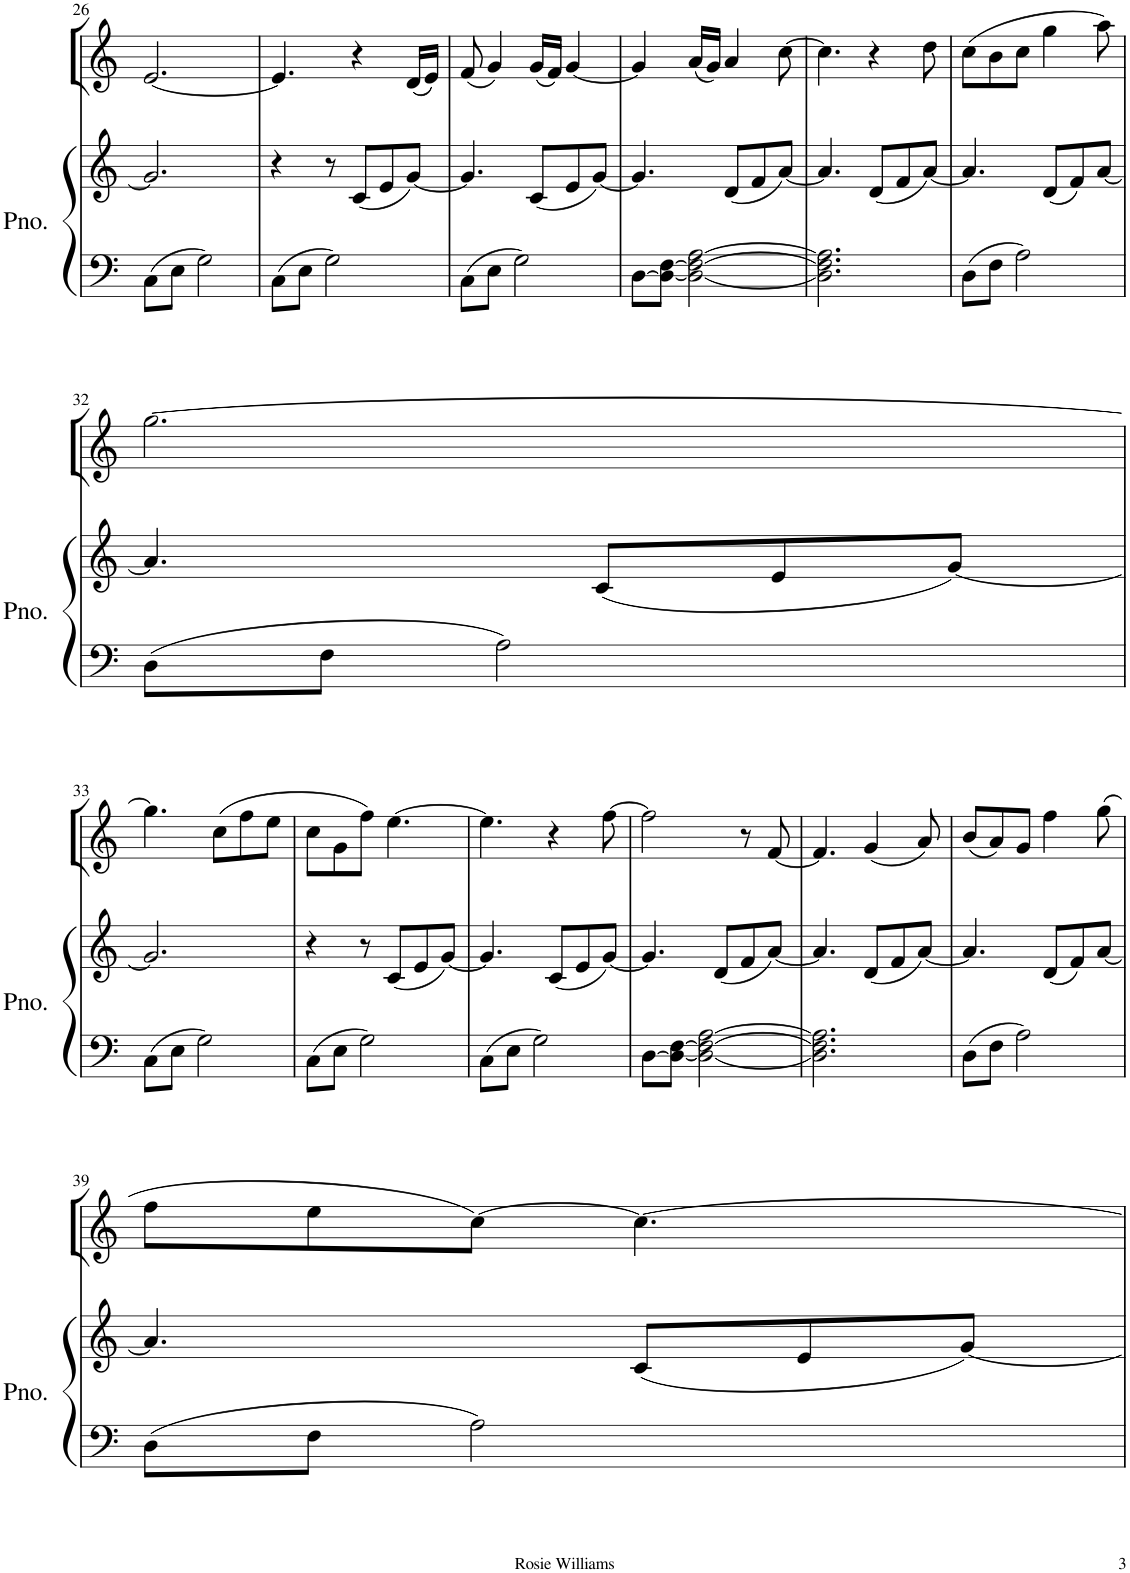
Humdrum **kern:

**kern	**kern	**kern
*part2	*part2	*part1
*staff3	*staff2	*staff1
*I"Piano	*	*I"Flute
*I'Pno.	*	*I'Fl
!!LO:PB:g=z
*clefF4	*clefG2	*clefG2
*k[]	*k[]	*k[]
*M6/8	*M6/8	*M6/8
=26	=26	=26
8C\L	2.g/]	[2.e/
8E\J	.	.
2G\	.	.
=27	=27	=27
8C\L	4r	4.e/]
8E\J	.	.
2G\	8r	.
.	(<8c/L	4r
.	8e/	.
.	[8g/J)	(<16d/LL
.	.	16e/JJ)
=28	=28	=28
8C\L	4.g/]	(<8f/
8E\J	.	4g/)
2G\	.	.
.	(<8c/L	(<16g/LL
.	.	16f/JJ)
.	8e/	[4g/
.	[8g/J)	.
=29	=29	=29
[8D\L	4.g/]	4g/]
8D\_ [8F\J	.	.
2D\_ 2F\_ [2A\	.	(<16a/LL
.	.	16g/JJ)
.	(<8d/L	4a/
.	8f/	.
.	[8a/J)	[8cc\
=30	=30	=30
2.D\] 2.F\] 2.A\]	4.a/]	4.cc\]
.	(<8d/L	4r
.	8f/	.
.	[8a/J)	8dd\
=31	=31	=31
8D\L	4.a/]	(>8cc\L
8F\J	.	8b\
2A\	.	8cc\J
.	(<8d/L	4gg\
.	8f/)	.
.	[8a/J	8aa\)
!!LO:LB:g=z
=32	=32	=32
8D\L	4.a/]	[2.gg\
8F\J	.	.
2A\	.	.
.	(<8c/L	.
.	8e/	.
.	[8g/J)	.
!!LO:LB:g=z
=33	=33	=33
8C\L	2.g/]	4.gg\]
8E\J	.	.
2G\	.	.
.	.	(>8cc\L
.	.	8ff\
.	.	8ee\J
=34	=34	=34
8C\L	4r	8cc\L
8E\J	.	8g\
2G\	8r	8ff\J)
.	(<8c/L	[4.ee\
.	8e/	.
.	[8g/J)	.
=35	=35	=35
8C\L	4.g/]	4.ee\]
8E\J	.	.
2G\	.	.
.	(<8c/L	4r
.	8e/	.
.	[8g/J)	[8ff\
=36	=36	=36
[8D\L	4.g/]	2ff\]
8D\_ [8F\J	.	.
2D\_ 2F\_ [2A\	.	.
.	(<8d/L	.
.	8f/	8r
.	[8a/J)	[8f/
=37	=37	=37
2.D\] 2.F\] 2.A\]	4.a/]	4.f/]
.	(<8d/L	(<4g/
.	8f/	.
.	[8a/J)	8a/)
=38	=38	=38
8D\L	4.a/]	(<8b/L
8F\J	.	8a/)
2A\	.	8g/J
.	(<8d/L	4ff\
.	8f/)	.
.	[8a/J	(>8gg\
!!LO:LB:g=z
=39	=39	=39
8D\L	4.a/]	8ff\L
8F\J	.	8ee\
2A\	.	[8cc\J)
.	(<8c/L	4.cc\_
.	8e/	.
.	[8g/J)	.
=	=	=
*-	*-	*-
